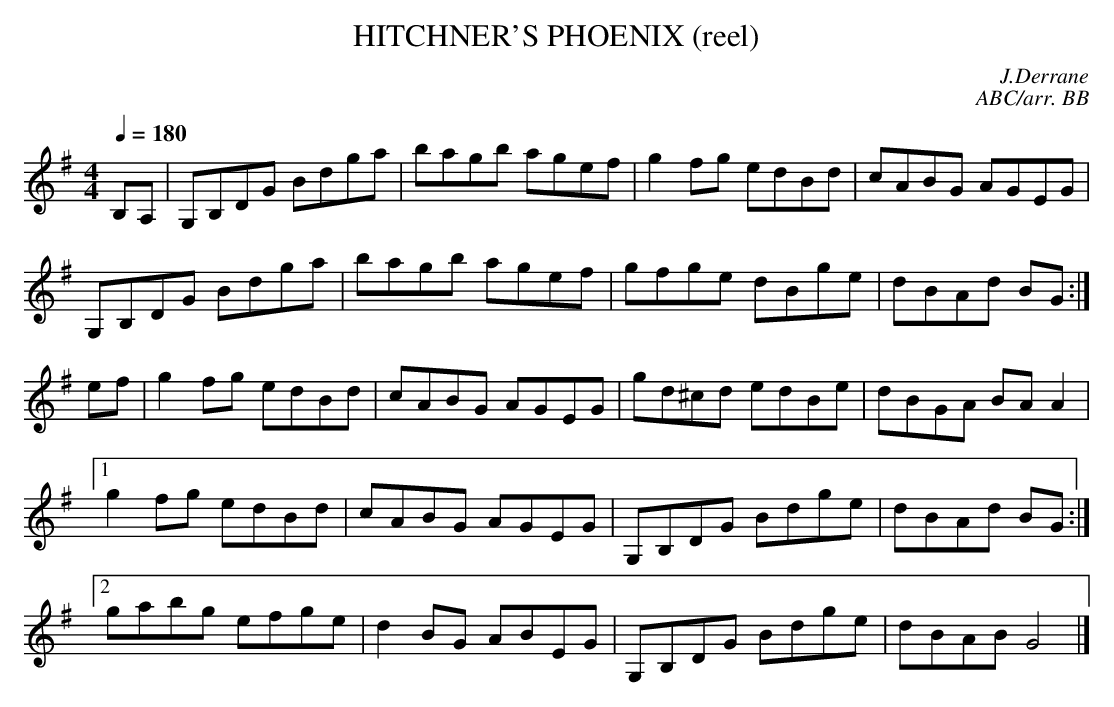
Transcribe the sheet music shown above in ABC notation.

X:1
T:HITCHNER'S PHOENIX (reel)
C:J.Derrane
C:ABC/arr. BB
Q:1/4=180
M:4/4
L:1/8
K:G % simplified version
B,A,|G,B,DG Bdga|bagb agef|g2 fg edBd|cABG AGEG|
G,B,DG Bdga|bagb agef|gfge dBge|dBAd BG :|
ef|g2fg edBd|cABG AGEG|gd^cd edBe|dBGA BA A2|
[1 g2fg edBd|cABG AGEG|G,B,DG Bdge|dBAd BG :|
[2 gabg efge|d2BG ABEG|G,B,DG Bdge|dBAB G4|]
